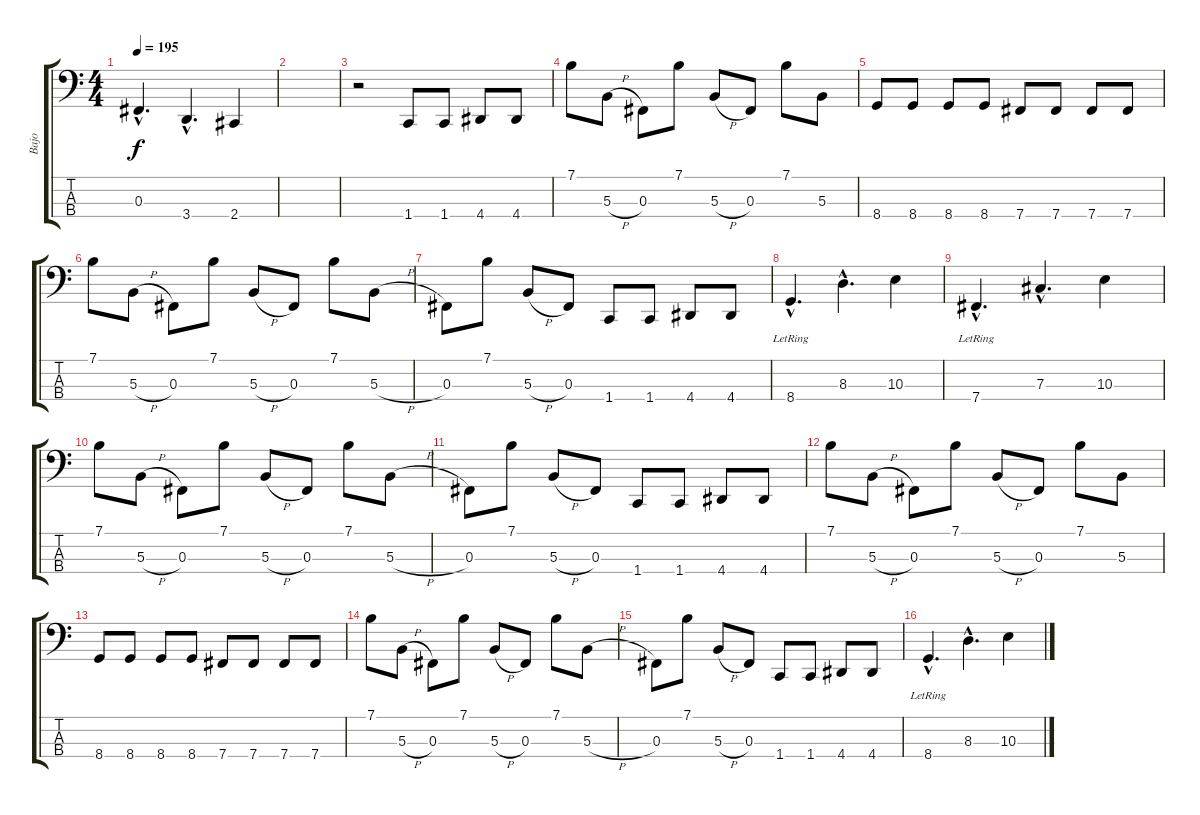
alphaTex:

\track ("Bajo" "Bajo") {instrument electricbasspick}
\staff {score tabs}
\tuning (E2 B1 Gb1 B0) {hide}
\ts (4 4)
\tempo 195
\clef f4
\ks c
0.3{hac}.4{d dy f} 3.4{hac}.4{d} 2.4.4 |
|
r.2 1.4.8 1.4.8 4.4.8 4.4.8 |
7.1.8 5.3{h}.8 0.3.8 7.1.8 5.3{h}.8 0.3.8 7.1.8 5.3.8 |
8.4.8 8.4.8 8.4.8 8.4.8 7.4.8 7.4.8 7.4.8 7.4.8 |
7.1.8 5.3{h}.8 0.3.8 7.1.8 5.3{h}.8 0.3.8 7.1.8 5.3{h}.8 |
0.3.8 7.1.8 5.3{h}.8 0.3.8 1.4.8 1.4.8 4.4.8 4.4.8 |
8.4{hac lr}.4{d} 8.3{hac}.4{d} 10.3.4 |
7.4{hac lr}.4{d} 7.3{hac}.4{d} 10.3.4 |
7.1.8 5.3{h}.8 0.3.8 7.1.8 5.3{h}.8 0.3.8 7.1.8 5.3{h}.8 |
0.3.8 7.1.8 5.3{h}.8 0.3.8 1.4.8 1.4.8 4.4.8 4.4.8 |
7.1.8 5.3{h}.8 0.3.8 7.1.8 5.3{h}.8 0.3.8 7.1.8 5.3.8 |
8.4.8 8.4.8 8.4.8 8.4.8 7.4.8 7.4.8 7.4.8 7.4.8 |
7.1.8 5.3{h}.8 0.3.8 7.1.8 5.3{h}.8 0.3.8 7.1.8 5.3{h}.8 |
0.3.8 7.1.8 5.3{h}.8 0.3.8 1.4.8 1.4.8 4.4.8 4.4.8 |
8.4{hac lr}.4{d} 8.3{hac}.4{d} 10.3.4
